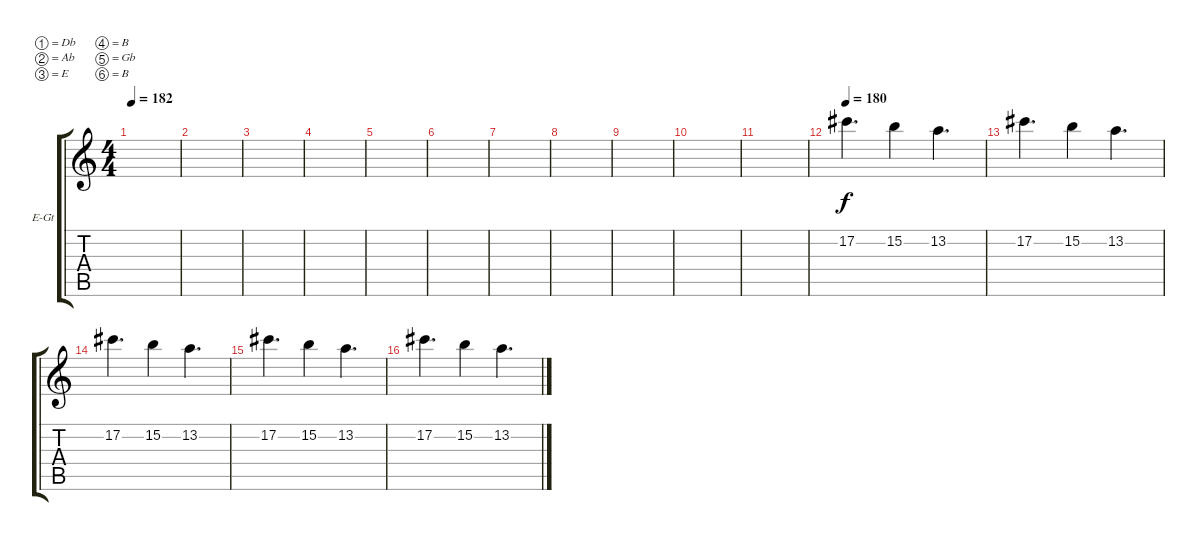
\defaultSystemsLayout 4
\bracketExtendMode groupsimilarinstruments
\firstSystemTrackNameOrientation horizontal
\otherSystemsTrackNameOrientation horizontal
\track ("Electric Guitar" "E-Gt") {instrument distortionguitar}
\staff {score tabs}
\tuning (Db4 Ab3 E3 B2 Gb2 B1)
\ts (4 4)
\tempo 182
\clef g2
\scale
0.333333
\ks c
|
\scale
0.333333 |
\scale
0.333333 |
\scale
0.333333 |
\scale
0.333333 |
\scale
0.333333 |
\scale
0.333333 |
\scale
0.333333 |
\scale
0.333333 |
\scale
0.333333 |
\scale
0.333333 |
\tempo 180
\scale
0.333333 17.2.4{d} 15.2.4 13.2.4{d} |
\scale
0.333333 17.2.4{d} 15.2.4 13.2.4{d} |
\scale
0.333333 17.2.4{d} 15.2.4 13.2.4{d} |
\scale
0.333333 17.2.4{d} 15.2.4 13.2.4{d} |
\scale
0.333333 17.2.4{d} 15.2.4 13.2.4{d}
